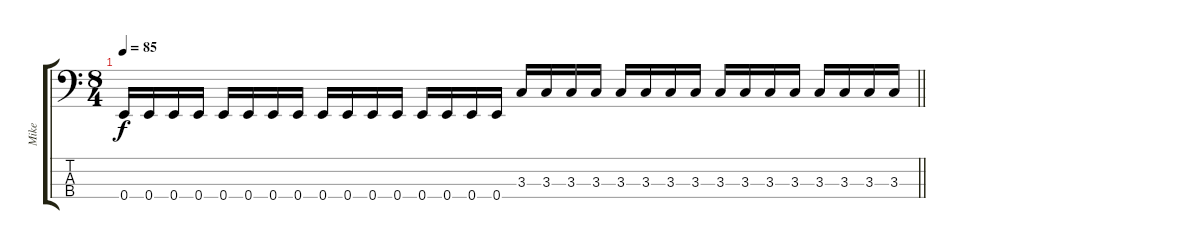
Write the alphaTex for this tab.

\track ("Mike" "Mike") {instrument electricbasspick}
\staff {score tabs}
\tuning (G2 D2 A1 E1) {hide}
\ts (8 4)
\tempo 85
\clef f4
\barLineRight lightlight
\ks c
0.4.16{dy f} 0.4.16 0.4.16 0.4.16 0.4.16 0.4.16 0.4.16 0.4.16 0.4.16 0.4.16 0.4.16 0.4.16 0.4.16 0.4.16 0.4.16 0.4.16 3.3.16 3.3.16 3.3.16 3.3.16 3.3.16 3.3.16 3.3.16 3.3.16 3.3.16 3.3.16 3.3.16 3.3.16 3.3.16 3.3.16 3.3.16 3.3.16
